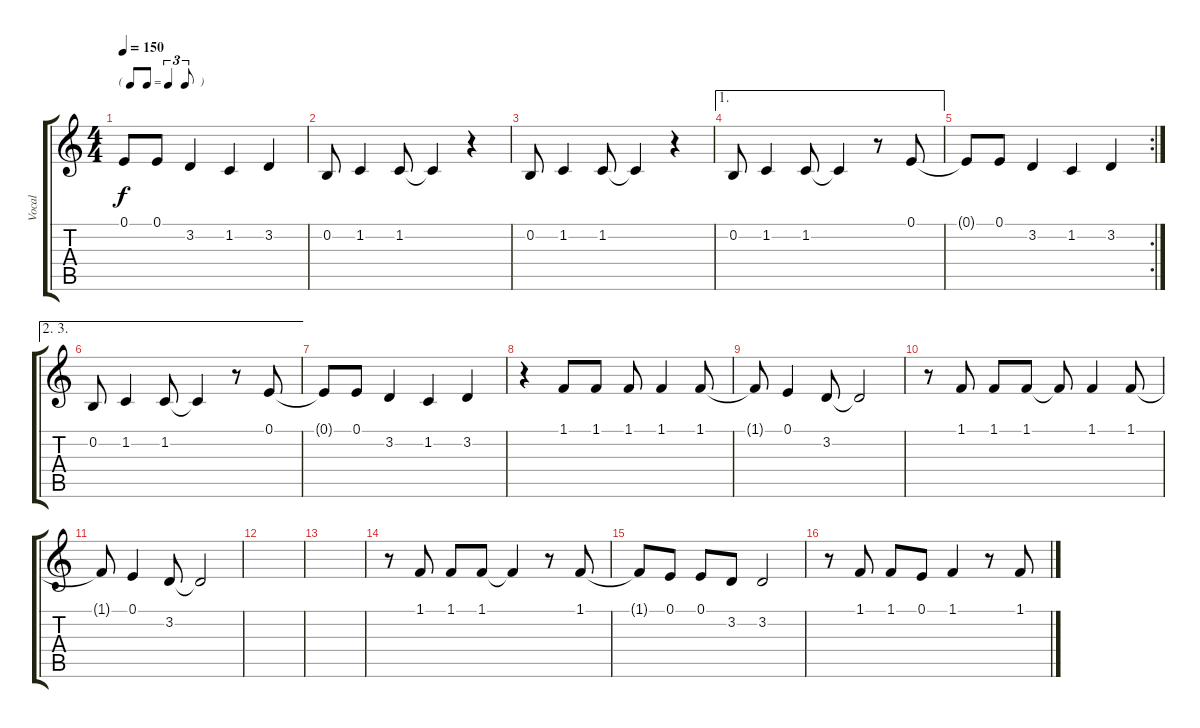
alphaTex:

\track ("Vocal" "Vocal") {instrument lead6voice}
\staff {score tabs}
\tuning (E4 B3 G3 D3 A2 E2) {hide}
\ts (4 4)
\tf triplet8th
\tempo 150
\clef g2
\ks c
0.1{t}.8{dy f} 0.1.8 3.2.4 1.2.4 3.2.4 |
0.2.8 1.2.4 1.2.8 1.2{t}.4 r.4 |
0.2.8 1.2.4 1.2.8 1.2{t}.4 r.4 |
\ae 1
0.2.8 1.2.4 1.2.8 1.2{t}.4 r.8 0.1.8 |
\rc 2
0.1{t}.8 0.1.8 3.2.4 1.2.4 3.2.4 |
\ae (2 3)
0.2.8 1.2.4 1.2.8 1.2{t}.4 r.8 0.1.8 |
0.1{t}.8 0.1.8 3.2.4 1.2.4 3.2.4 |
r.4 1.1.8 1.1.8 1.1.8 1.1.4 1.1.8 |
1.1{t}.8 0.1.4 3.2.8 3.2{t}.2 |
r.8 1.1.8 1.1.8 1.1.8 1.1{t}.8 1.1.4 1.1.8 |
1.1{t}.8 0.1.4 3.2.8 3.2{t}.2 |
|
|
r.8 1.1.8 1.1.8 1.1.8 1.1{t}.4 r.8 1.1.8 |
1.1{t}.8 0.1.8 0.1.8 3.2.8 3.2.2 |
r.8 1.1.8 1.1.8 0.1.8 1.1.4 r.8 1.1.8
